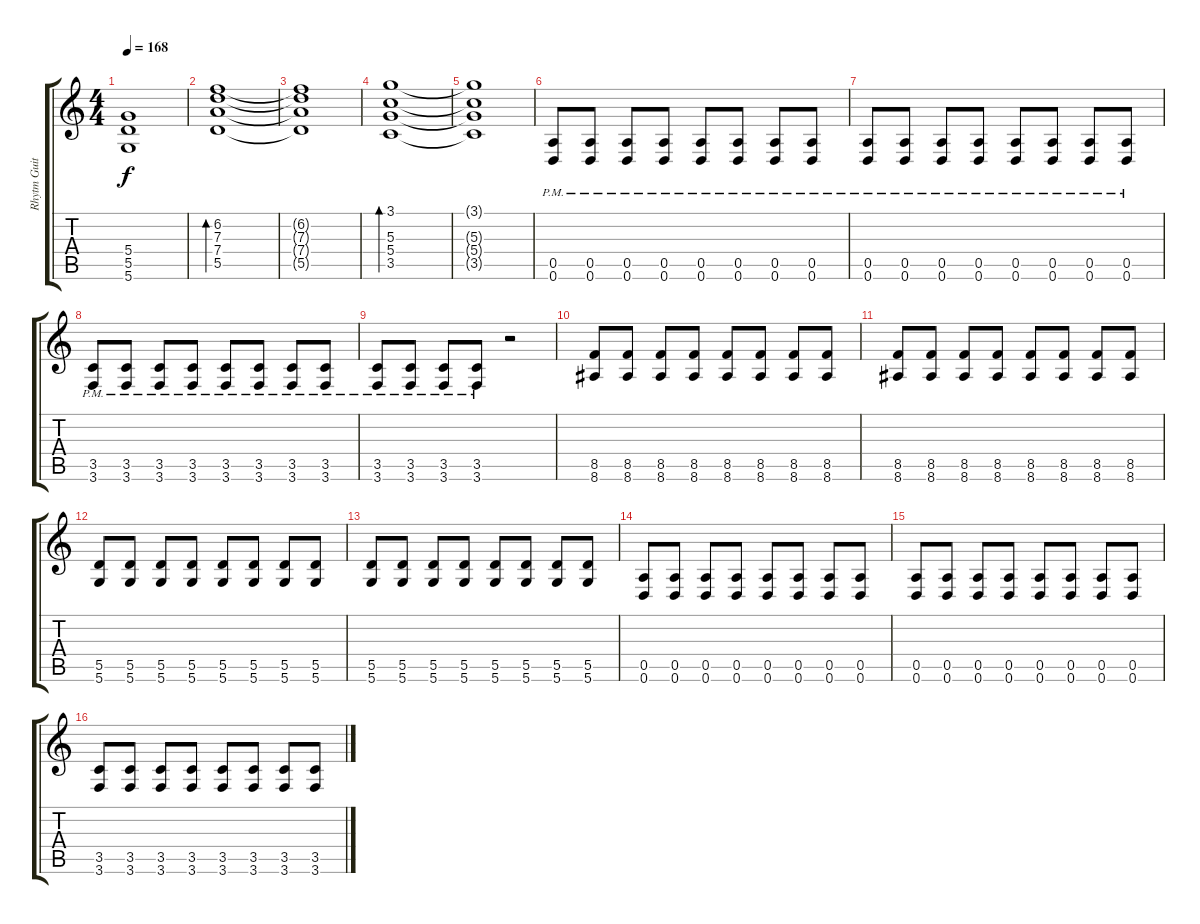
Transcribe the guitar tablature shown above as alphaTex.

\track ("Rhytm Guitar" "Rhytm Guit") {instrument distortionguitar}
\staff {score tabs}
\tuning (E4 B3 G3 D3 A2 D2) {hide}
\ts (4 4)
\tempo 168
\clef g2
\ks c
(5.4{t} 5.5{t} 5.6{t}).1{dy f} |
(6.2 7.3 7.4 5.5).1{bd 30} |
(6.2{t} 7.3{t} 7.4{t} 5.5{t}).1 |
(3.1 5.3 5.4 3.5).1{bd 30} |
(3.1{t} 5.3{t} 5.4{t} 3.5{t}).1 |
(0.5{pm} 0.6{pm}).8{instrument distortionguitar} (0.5{pm} 0.6{pm}).8 (0.5{pm} 0.6{pm}).8 (0.5{pm} 0.6{pm}).8 (0.5{pm} 0.6{pm}).8 (0.5{pm} 0.6{pm}).8 (0.5{pm} 0.6{pm}).8 (0.5{pm} 0.6{pm}).8 |
(0.5{pm} 0.6{pm}).8 (0.5{pm} 0.6{pm}).8 (0.5{pm} 0.6{pm}).8 (0.5{pm} 0.6{pm}).8 (0.5{pm} 0.6{pm}).8 (0.5{pm} 0.6{pm}).8 (0.5{pm} 0.6{pm}).8 (0.5{pm} 0.6{pm}).8 |
(3.5{pm} 3.6{pm}).8 (3.5{pm} 3.6{pm}).8 (3.5{pm} 3.6{pm}).8 (3.5{pm} 3.6{pm}).8 (3.5{pm} 3.6{pm}).8 (3.5{pm} 3.6{pm}).8 (3.5{pm} 3.6{pm}).8 (3.5{pm} 3.6{pm}).8 |
(3.5{pm} 3.6{pm}).8 (3.5{pm} 3.6{pm}).8 (3.5{pm} 3.6{pm}).8 (3.5{pm} 3.6{pm}).8 r.2 |
(8.5 8.6).8 (8.5 8.6).8 (8.5 8.6).8 (8.5 8.6).8 (8.5 8.6).8 (8.5 8.6).8 (8.5 8.6).8 (8.5 8.6).8 |
(8.5 8.6).8 (8.5 8.6).8 (8.5 8.6).8 (8.5 8.6).8 (8.5 8.6).8 (8.5 8.6).8 (8.5 8.6).8 (8.5 8.6).8 |
(5.5 5.6).8 (5.5 5.6).8 (5.5 5.6).8 (5.5 5.6).8 (5.5 5.6).8 (5.5 5.6).8 (5.5 5.6).8 (5.5 5.6).8 |
(5.5 5.6).8 (5.5 5.6).8 (5.5 5.6).8 (5.5 5.6).8 (5.5 5.6).8 (5.5 5.6).8 (5.5 5.6).8 (5.5 5.6).8 |
(0.5 0.6).8 (0.5 0.6).8 (0.5 0.6).8 (0.5 0.6).8 (0.5 0.6).8 (0.5 0.6).8 (0.5 0.6).8 (0.5 0.6).8 |
(0.5 0.6).8 (0.5 0.6).8 (0.5 0.6).8 (0.5 0.6).8 (0.5 0.6).8 (0.5 0.6).8 (0.5 0.6).8 (0.5 0.6).8 |
(3.5 3.6).8 (3.5 3.6).8 (3.5 3.6).8 (3.5 3.6).8 (3.5 3.6).8 (3.5 3.6).8 (3.5 3.6).8 (3.5 3.6).8
